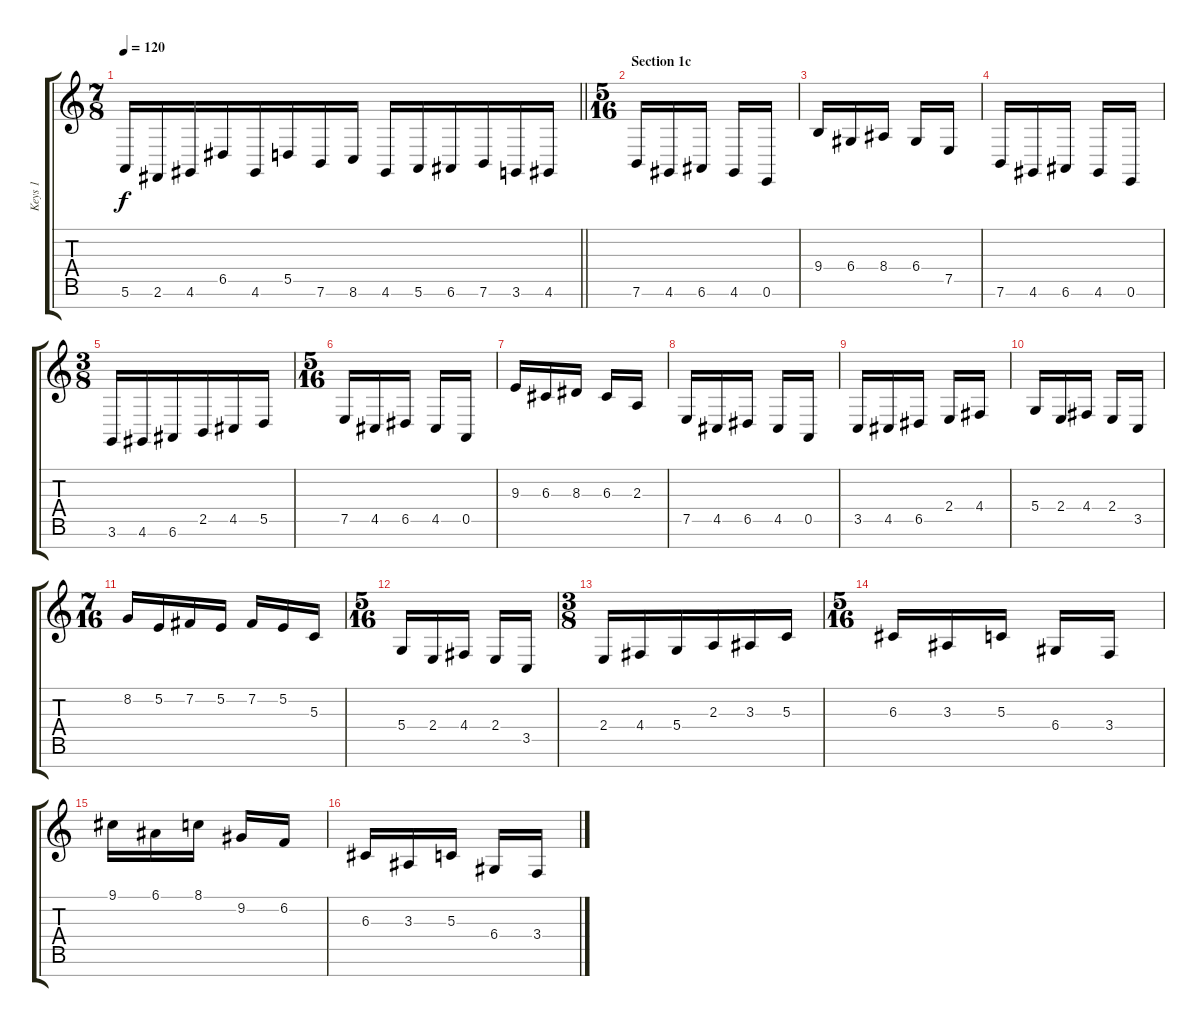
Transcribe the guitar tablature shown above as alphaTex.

\track ("Keys 1" "Keys 1") {instrument xylophone}
\staff {score tabs}
\tuning (E4 B3 G3 D3 A2 E2 B1) {hide}
\ts (7 8)
\tempo 120
\clef g2
\barLineRight lightlight
\ks c
5.6{t}.16{dy f} 2.6.16 4.6.16 6.5.16 4.6.16 5.5.16 7.6.16 8.6.16 4.6.16 5.6.16 6.6.16 7.6.16 3.6.16 4.6.16 |
\ts (5 16)
\section ("" "Section 1c")
7.6.16 4.6.16 6.6.16 4.6.16 0.6.16 |
9.4.16 6.4.16 8.4.16 6.4.16 7.5.16 |
7.6.16 4.6.16 6.6.16 4.6.16 0.6.16 |
\ts (3 8)
3.6.16 4.6.16 6.6.16 2.5.16 4.5.16 5.5.16 |
\ts (5 16)
7.5.16 4.5.16 6.5.16 4.5.16 0.5.16 |
9.3.16 6.3.16 8.3.16 6.3.16 2.3.16 |
7.5.16 4.5.16 6.5.16 4.5.16 0.5.16 |
3.5.16 4.5.16 6.5.16 2.4.16 4.4.16 |
5.4.16 2.4.16 4.4.16 2.4.16 3.5.16 |
\ts (7 16)
8.2.16 5.2.16 7.2.16 5.2.16 7.2.16 5.2.16 5.3.16 |
\ts (5 16)
5.4.16 2.4.16 4.4.16 2.4.16 3.5.16 |
\ts (3 8)
2.4.16 4.4.16 5.4.16 2.3.16 3.3.16 5.3.16 |
\ts (5 16)
6.3.16 3.3.16 5.3.16 6.4.16 3.4.16 |
9.1.16 6.1.16 8.1.16 9.2.16 6.2.16 |
6.3.16 3.3.16 5.3.16 6.4.16 3.4.16
